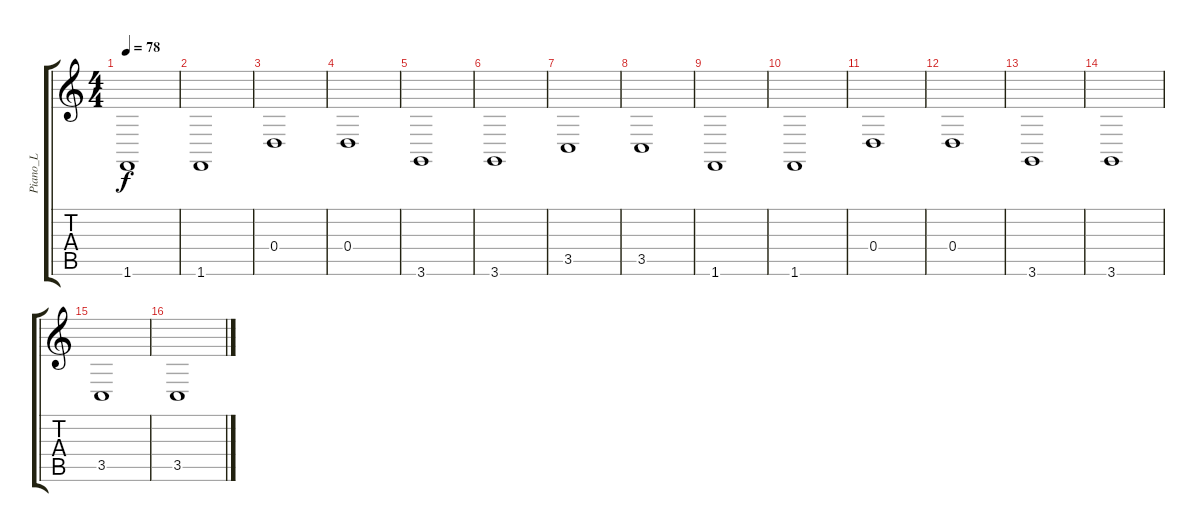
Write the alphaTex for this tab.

\track ("Piano_L" "Piano_L") {instrument acousticgrandpiano}
\staff {score tabs}
\tuning (E4 B3 G3 D3 A2 E2) {hide}
\ts (4 4)
\tempo 78
\clef g2
\ks c
1.6.1{dy f} |
1.6.1 |
0.4.1 |
0.4.1 |
3.6.1 |
3.6.1 |
3.5.1 |
3.5.1 |
1.6.1 |
1.6.1 |
0.4.1 |
0.4.1 |
3.6.1 |
3.6.1 |
3.5.1 |
3.5.1
